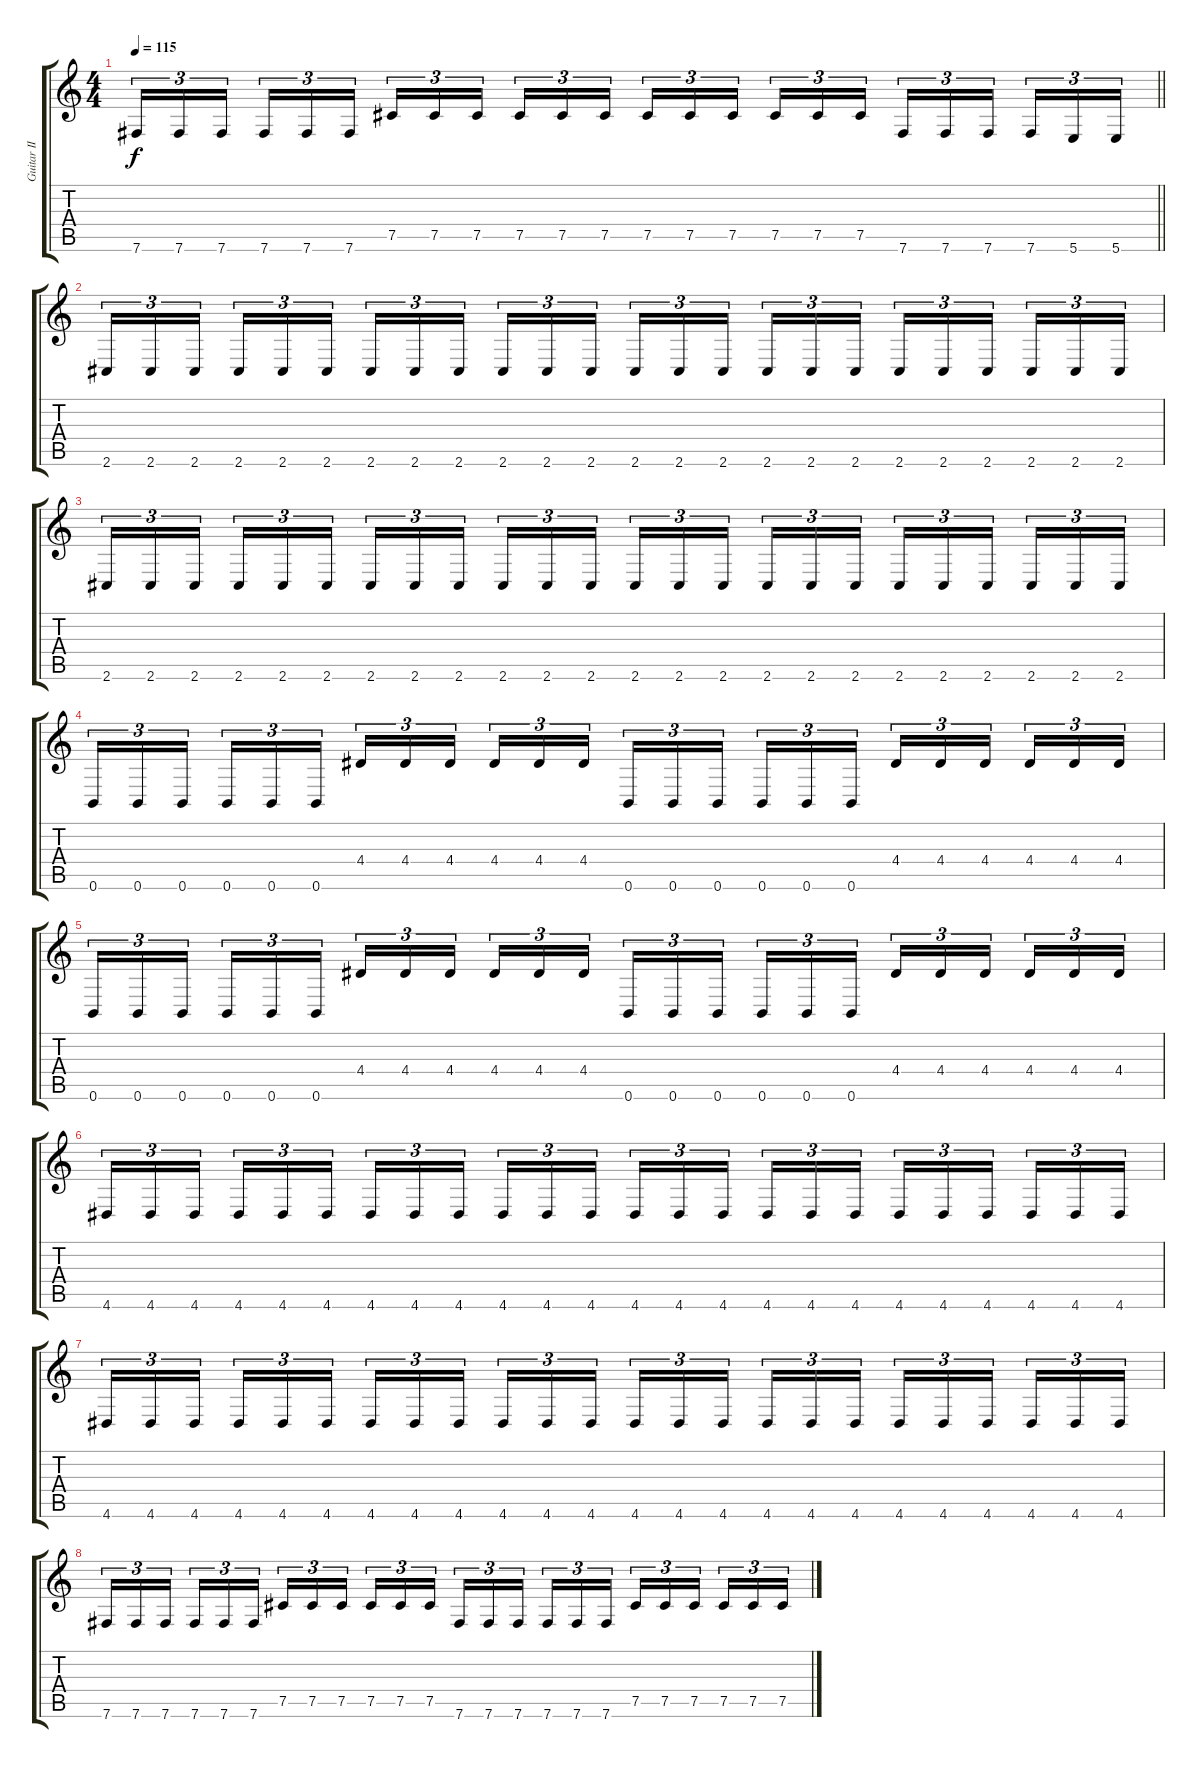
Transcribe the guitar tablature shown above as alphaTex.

\track ("Guitar II" "Guitar II") {instrument distortionguitar}
\staff {score tabs}
\tuning (Db4 Ab3 E3 B2 Gb2 B1) {hide}
\ts (4 4)
\tempo 115
\clef g2
\barLineRight lightlight
\ks c
7.6.16{tu (3 2) dy f} 7.6.16{tu (3 2)} 7.6.16{tu (3 2)} 7.6.16{tu (3 2)} 7.6.16{tu (3 2)} 7.6.16{tu (3 2)} 7.5.16{tu (3 2)} 7.5.16{tu (3 2)} 7.5.16{tu (3 2)} 7.5.16{tu (3 2)} 7.5.16{tu (3 2)} 7.5.16{tu (3 2)} 7.5.16{tu (3 2)} 7.5.16{tu (3 2)} 7.5.16{tu (3 2)} 7.5.16{tu (3 2)} 7.5.16{tu (3 2)} 7.5.16{tu (3 2)} 7.6.16{tu (3 2)} 7.6.16{tu (3 2)} 7.6.16{tu (3 2)} 7.6.16{tu (3 2)} 5.6.16{tu (3 2)} 5.6.16{tu (3 2)} |
2.6.16{tu (3 2)} 2.6.16{tu (3 2)} 2.6.16{tu (3 2)} 2.6.16{tu (3 2)} 2.6.16{tu (3 2)} 2.6.16{tu (3 2)} 2.6.16{tu (3 2)} 2.6.16{tu (3 2)} 2.6.16{tu (3 2)} 2.6.16{tu (3 2)} 2.6.16{tu (3 2)} 2.6.16{tu (3 2)} 2.6.16{tu (3 2)} 2.6.16{tu (3 2)} 2.6.16{tu (3 2)} 2.6.16{tu (3 2)} 2.6.16{tu (3 2)} 2.6.16{tu (3 2)} 2.6.16{tu (3 2)} 2.6.16{tu (3 2)} 2.6.16{tu (3 2)} 2.6.16{tu (3 2)} 2.6.16{tu (3 2)} 2.6.16{tu (3 2)} |
2.6.16{tu (3 2)} 2.6.16{tu (3 2)} 2.6.16{tu (3 2)} 2.6.16{tu (3 2)} 2.6.16{tu (3 2)} 2.6.16{tu (3 2)} 2.6.16{tu (3 2)} 2.6.16{tu (3 2)} 2.6.16{tu (3 2)} 2.6.16{tu (3 2)} 2.6.16{tu (3 2)} 2.6.16{tu (3 2)} 2.6.16{tu (3 2)} 2.6.16{tu (3 2)} 2.6.16{tu (3 2)} 2.6.16{tu (3 2)} 2.6.16{tu (3 2)} 2.6.16{tu (3 2)} 2.6.16{tu (3 2)} 2.6.16{tu (3 2)} 2.6.16{tu (3 2)} 2.6.16{tu (3 2)} 2.6.16{tu (3 2)} 2.6.16{tu (3 2)} |
0.6.16{tu (3 2)} 0.6.16{tu (3 2)} 0.6.16{tu (3 2)} 0.6.16{tu (3 2)} 0.6.16{tu (3 2)} 0.6.16{tu (3 2)} 4.4.16{tu (3 2)} 4.4.16{tu (3 2)} 4.4.16{tu (3 2)} 4.4.16{tu (3 2)} 4.4.16{tu (3 2)} 4.4.16{tu (3 2)} 0.6.16{tu (3 2)} 0.6.16{tu (3 2)} 0.6.16{tu (3 2)} 0.6.16{tu (3 2)} 0.6.16{tu (3 2)} 0.6.16{tu (3 2)} 4.4.16{tu (3 2)} 4.4.16{tu (3 2)} 4.4.16{tu (3 2)} 4.4.16{tu (3 2)} 4.4.16{tu (3 2)} 4.4.16{tu (3 2)} |
0.6.16{tu (3 2)} 0.6.16{tu (3 2)} 0.6.16{tu (3 2)} 0.6.16{tu (3 2)} 0.6.16{tu (3 2)} 0.6.16{tu (3 2)} 4.4.16{tu (3 2)} 4.4.16{tu (3 2)} 4.4.16{tu (3 2)} 4.4.16{tu (3 2)} 4.4.16{tu (3 2)} 4.4.16{tu (3 2)} 0.6.16{tu (3 2)} 0.6.16{tu (3 2)} 0.6.16{tu (3 2)} 0.6.16{tu (3 2)} 0.6.16{tu (3 2)} 0.6.16{tu (3 2)} 4.4.16{tu (3 2)} 4.4.16{tu (3 2)} 4.4.16{tu (3 2)} 4.4.16{tu (3 2)} 4.4.16{tu (3 2)} 4.4.16{tu (3 2)} |
4.6.16{tu (3 2)} 4.6.16{tu (3 2)} 4.6.16{tu (3 2)} 4.6.16{tu (3 2)} 4.6.16{tu (3 2)} 4.6.16{tu (3 2)} 4.6.16{tu (3 2)} 4.6.16{tu (3 2)} 4.6.16{tu (3 2)} 4.6.16{tu (3 2)} 4.6.16{tu (3 2)} 4.6.16{tu (3 2)} 4.6.16{tu (3 2)} 4.6.16{tu (3 2)} 4.6.16{tu (3 2)} 4.6.16{tu (3 2)} 4.6.16{tu (3 2)} 4.6.16{tu (3 2)} 4.6.16{tu (3 2)} 4.6.16{tu (3 2)} 4.6.16{tu (3 2)} 4.6.16{tu (3 2)} 4.6.16{tu (3 2)} 4.6.16{tu (3 2)} |
4.6.16{tu (3 2)} 4.6.16{tu (3 2)} 4.6.16{tu (3 2)} 4.6.16{tu (3 2)} 4.6.16{tu (3 2)} 4.6.16{tu (3 2)} 4.6.16{tu (3 2)} 4.6.16{tu (3 2)} 4.6.16{tu (3 2)} 4.6.16{tu (3 2)} 4.6.16{tu (3 2)} 4.6.16{tu (3 2)} 4.6.16{tu (3 2)} 4.6.16{tu (3 2)} 4.6.16{tu (3 2)} 4.6.16{tu (3 2)} 4.6.16{tu (3 2)} 4.6.16{tu (3 2)} 4.6.16{tu (3 2)} 4.6.16{tu (3 2)} 4.6.16{tu (3 2)} 4.6.16{tu (3 2)} 4.6.16{tu (3 2)} 4.6.16{tu (3 2)} |
7.6.16{tu (3 2)} 7.6.16{tu (3 2)} 7.6.16{tu (3 2)} 7.6.16{tu (3 2)} 7.6.16{tu (3 2)} 7.6.16{tu (3 2)} 7.5.16{tu (3 2)} 7.5.16{tu (3 2)} 7.5.16{tu (3 2)} 7.5.16{tu (3 2)} 7.5.16{tu (3 2)} 7.5.16{tu (3 2)} 7.6.16{tu (3 2)} 7.6.16{tu (3 2)} 7.6.16{tu (3 2)} 7.6.16{tu (3 2)} 7.6.16{tu (3 2)} 7.6.16{tu (3 2)} 7.5.16{tu (3 2)} 7.5.16{tu (3 2)} 7.5.16{tu (3 2)} 7.5.16{tu (3 2)} 7.5.16{tu (3 2)} 7.5.16{tu (3 2)}
